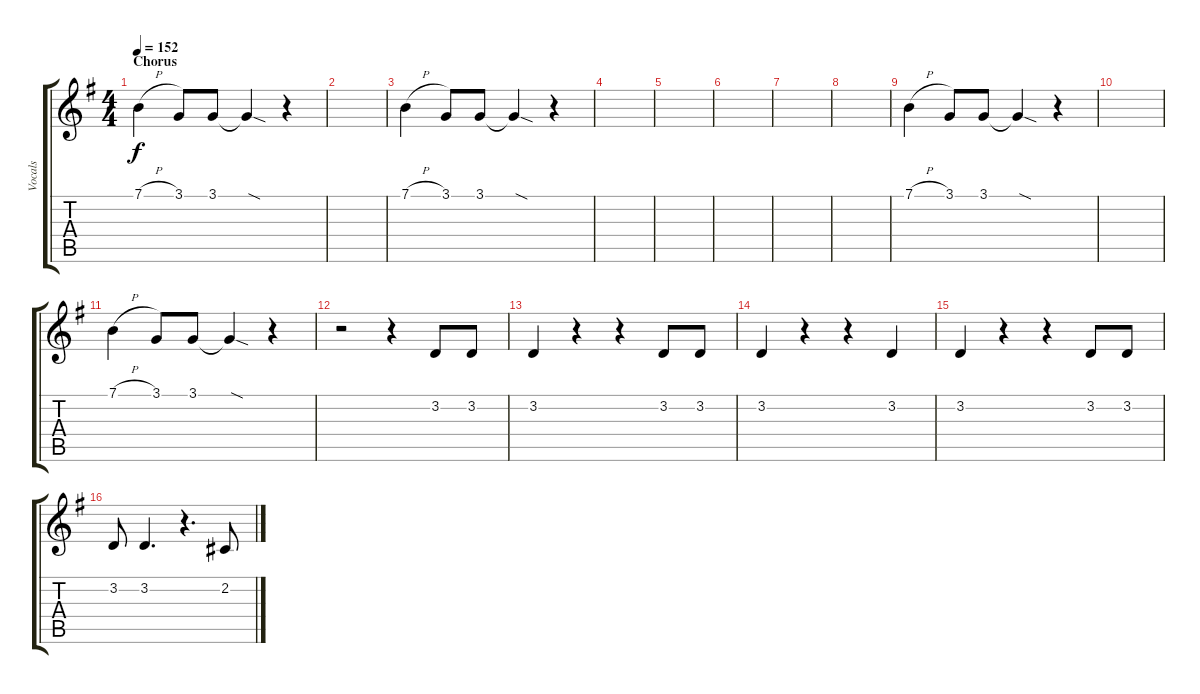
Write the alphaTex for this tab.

\track ("Vocals" "Vocals") {instrument tenorsax}
\staff {score tabs}
\tuning (E4 B3 G3 D3 A2 E2) {hide}
\ts (4 4)
\section ("" "Chorus")
\tempo 152
\clef g2
\ks eminor
7.1{h}.4{dy f} 3.1.8 3.1.8 3.1{sod t}.4 r.4 |
|
7.1{h}.4 3.1.8 3.1.8 3.1{sod t}.4 r.4 |
|
|
|
|
|
7.1{h}.4 3.1.8 3.1.8 3.1{sod t}.4 r.4 |
|
7.1{h}.4 3.1.8 3.1.8 3.1{sod t}.4 r.4 |
r.2 r.4 3.2.8 3.2.8 |
3.2.4 r.4 r.4 3.2.8 3.2.8 |
3.2.4 r.4 r.4 3.2.4 |
3.2.4 r.4 r.4 3.2.8 3.2.8 |
3.2.8 3.2.4{d} r.4{d} 2.2.8
